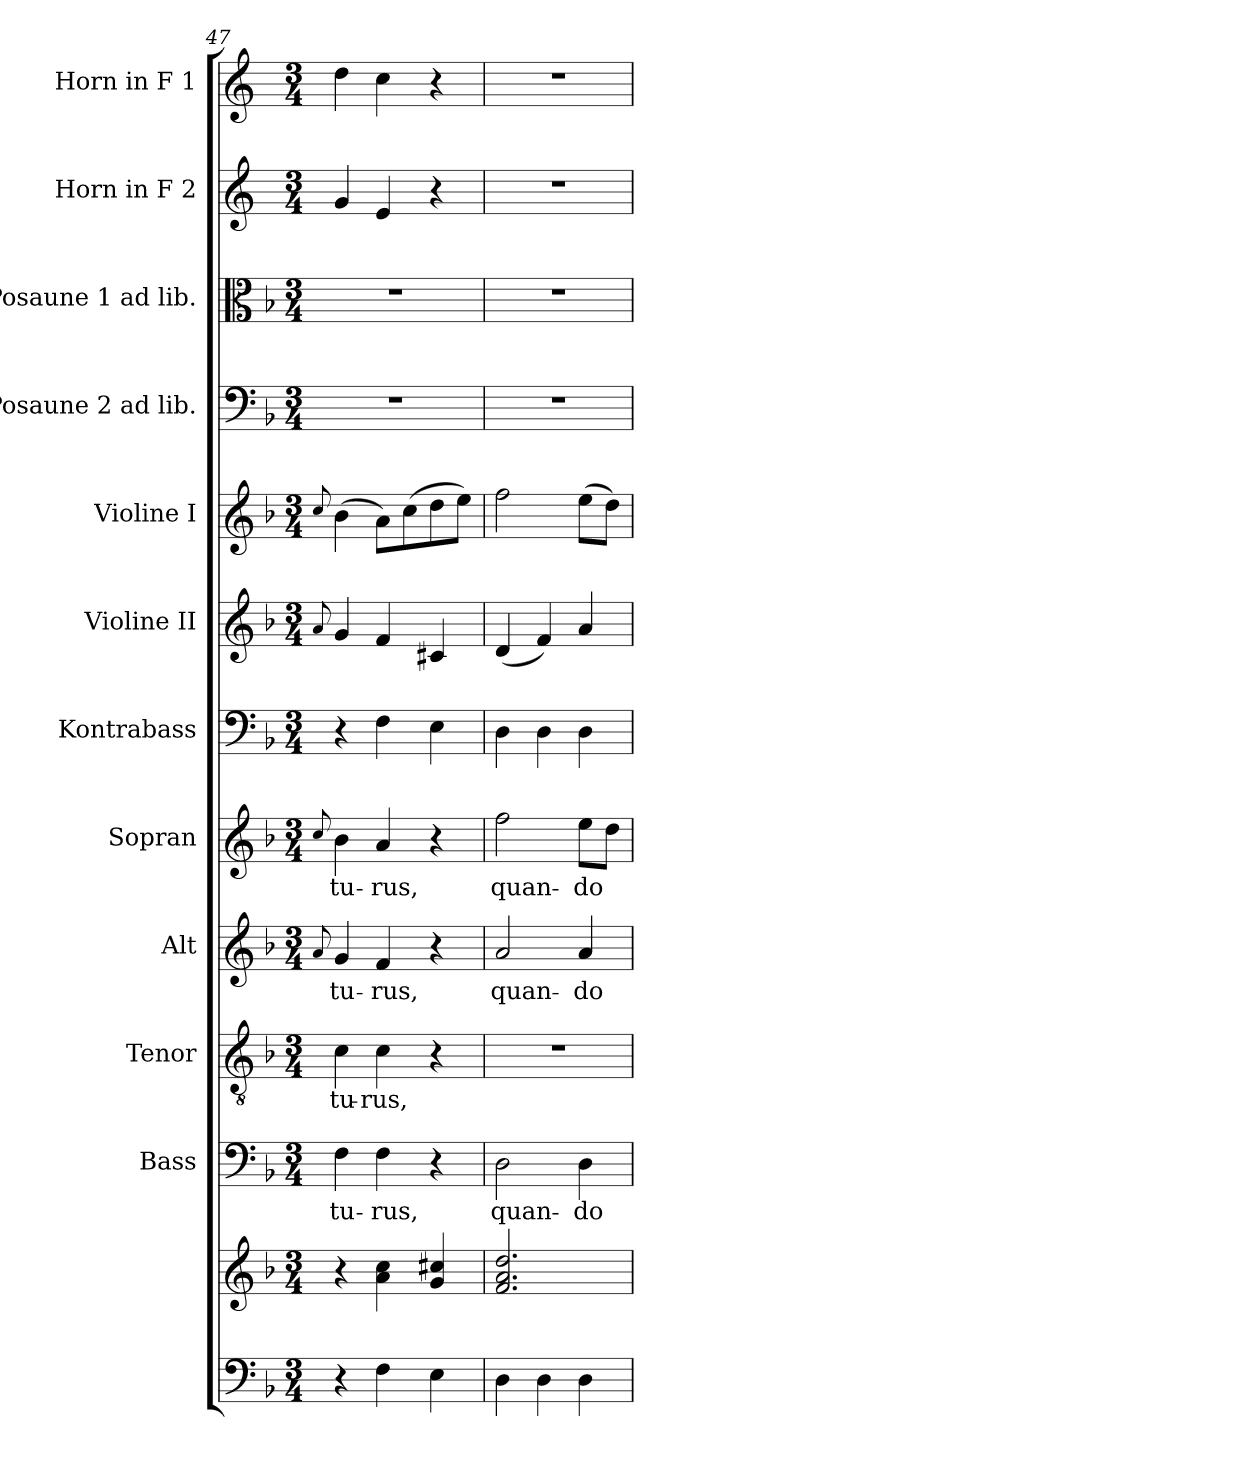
**kern	**kern	**kern	**text	**dynam	**kern	**text	**kern	**text	**kern	**text	**dynam	**kern	**kern	**kern	**kern	**kern	**kern	**kern
*part12	*part12	*part11	*part11	*part11	*part10	*part10	*part9	*part9	*part8	*part8	*part8	*part7	*part6	*part5	*part4	*part3	*part2	*part1
*staff13	*staff12	*staff11	*staff11	*staff11	*staff10	*staff10	*staff9	*staff9	*staff8	*staff8	*staff8	*staff7	*staff6	*staff5	*staff4	*staff3	*staff2	*staff1
*	*	*I"Bass	*	*	*I"Tenor	*	*I"Alt	*	*I"Sopran	*	*	*I"Kontrabass	*I"Violine II	*I"Violine I	*I"Posaune 2 ad lib.	*I"Posaune 1 ad lib.	*I"Horn in F 2	*I"Horn in F 1
*	*	*I'B.	*	*	*I'T.	*	*I'A.	*	*I'S.	*	*	*I'Kb.	*I'Vl. II	*I'Vl. I	*I'Pos. 2	*I'Pos. 1	*I'Hrn. F 2	*I'Hrn. F 1
!!LO:PB:g=z
*clefF4	*clefG2	*clefF4	*	*	*clefGv2	*	*clefG2	*	*clefG2	*	*	*clefF4	*clefG2	*clefG2	*clefF4	*clefC3	*clefG2	*clefG2
*	*	*	*	*	*	*	*	*	*	*	*	*ITrd7c12	*	*	*	*	*ITrd4c7	*ITrd4c7
*k[b-]	*k[b-]	*k[b-]	*	*	*k[b-]	*	*k[b-]	*	*k[b-]	*	*	*k[b-]	*k[b-]	*k[b-]	*k[b-]	*k[b-]	*k[b-]	*k[b-]
*F:	*F:	*F:	*	*	*F:	*	*F:	*	*F:	*	*	*F:	*F:	*F:	*F:	*F:	*F:	*F:
*M3/4	*M3/4	*M3/4	*	*	*M3/4	*	*M3/4	*	*M3/4	*	*	*M3/4	*M3/4	*M3/4	*M3/4	*M3/4	*M3/4	*M3/4
=47	=47	=47	=47	=47	=47	=47	=47	=47	=47	=47	=47	=47	=47	=47	=47	=47	=47	=47
.	.	.	.	.	.	.	8qqa/	.	8qqcc/	.	.	.	8qqa/	8qqcc/	.	.	.	.
!	!	!	!LO:LY:b	!	!	!LO:LY:b	!	!LO:LY:b	!	!LO:LY:b	!	!	!	!	!	!	!	!
4r	4r	4F\	-tu-	.	4c\	-tu-	4g/	-tu-	4b-\	-tu-	.	4r	4g/	(>4b-\	2.r	2.r	4c/	4g\
!	!	!	!LO:LY:b	!	!	!LO:LY:b	!	!LO:LY:b	!	!LO:LY:b	!	!	!	!	!	!	!	!
4F\	4a\ 4cc\	4F\	-rus,	.	4c\	-rus,	4f/	-rus,	4a/	-rus,	.	4FF\	4f/	8a\L)	.	.	4A/	4f\
.	.	.	.	.	.	.	.	.	.	.	.	.	.	(>8cc\	.	.	.	.
4E\	4g/ 4cc#X/	4r	.	.	4r	.	4r	.	4r	.	.	4EE\	4c#X/	8dd\	.	.	4r	4r
.	.	.	.	.	.	.	.	.	.	.	.	.	.	8ee\J)	.	.	.	.
=48	=48	=48	=48	=48	=48	=48	=48	=48	=48	=48	=48	=48	=48	=48	=48	=48	=48	=48
!	!	!	!LO:LY:b	!LO:DY:a	!	!	!	!LO:LY:b	!	!LO:LY:b	!LO:DY:a	!	!	!	!	!	!	!
4D\	2.f/ 2.a/ 2.dd/	2D\	quan-	pf	2.r	.	2a/	quan-	2ff\	quan-	pf	4DD\	(<4d/	2ff\	2.r	2.r	2.r	2.r
4D\	.	.	.	.	.	.	.	.	.	.	.	4DD\	4f/)	.	.	.	.	.
!	!	!	!LO:LY:b	!	!	!	!	!LO:LY:b	!	!LO:LY:b	!	!	!	!	!	!	!	!
4D\	.	4D\	-do	.	.	.	4a/	-do	8ee\L	-do	.	4DD\	4a/	(>8ee\L	.	.	.	.
.	.	.	.	.	.	.	.	.	8dd\J	.	.	.	.	8dd\J)	.	.	.	.
=	=	=	=	=	=	=	=	=	=	=	=	=	=	=	=	=	=	=
*-	*-	*-	*-	*-	*-	*-	*-	*-	*-	*-	*-	*-	*-	*-	*-	*-	*-	*-
